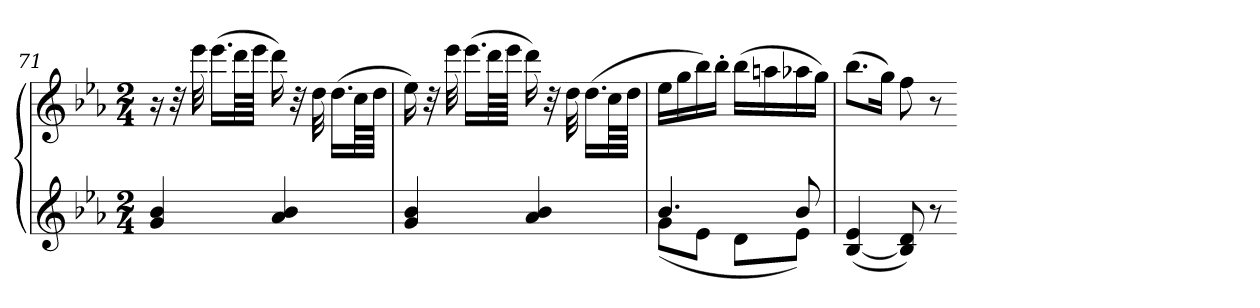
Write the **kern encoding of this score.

**kern	**kern
*part1	*part1
*staff2	*staff1
*clefG2	*clefG2
*k[b-e-a-]	*k[b-e-a-]
*E-:	*E-:
*M2/4	*M2/4
=71	=71
4g 4b-	16r
.	32r
.	32eee-
.	(16.eee-LL
.	64dddLL
.	64eee-JJJJ
4a- 4b-	16ddd)
.	32r
.	32dd
.	(16.ddLL
.	64ccLL
.	64ddJJJJ
=72	=72
4g 4b-	16ee-)
.	32r
.	32eee-
.	(16.eee-LL
.	64dddLL
.	64eee-JJJJ
4a- 4b-	16ddd)
.	32r
.	32dd
.	(16.ddLL
.	64ccLL
.	64ddJJJJ
=73	=73
*^	*
4.b-	(8gL	16ee-LL
.	.	16gg
.	8e-J	16bb-)
.	.	16bb-'JJ
.	8dL	(16bb-LL
.	.	16aan
8b-	8e-J)	16aa-X
.	.	16ggJJ)
*v	*v	*
=74	=74
([4B- 4e-	(8.bb-L
.	16ggJk)
8B-] 8d)	8ff
8r	8r
=-	=-
*-	*-
